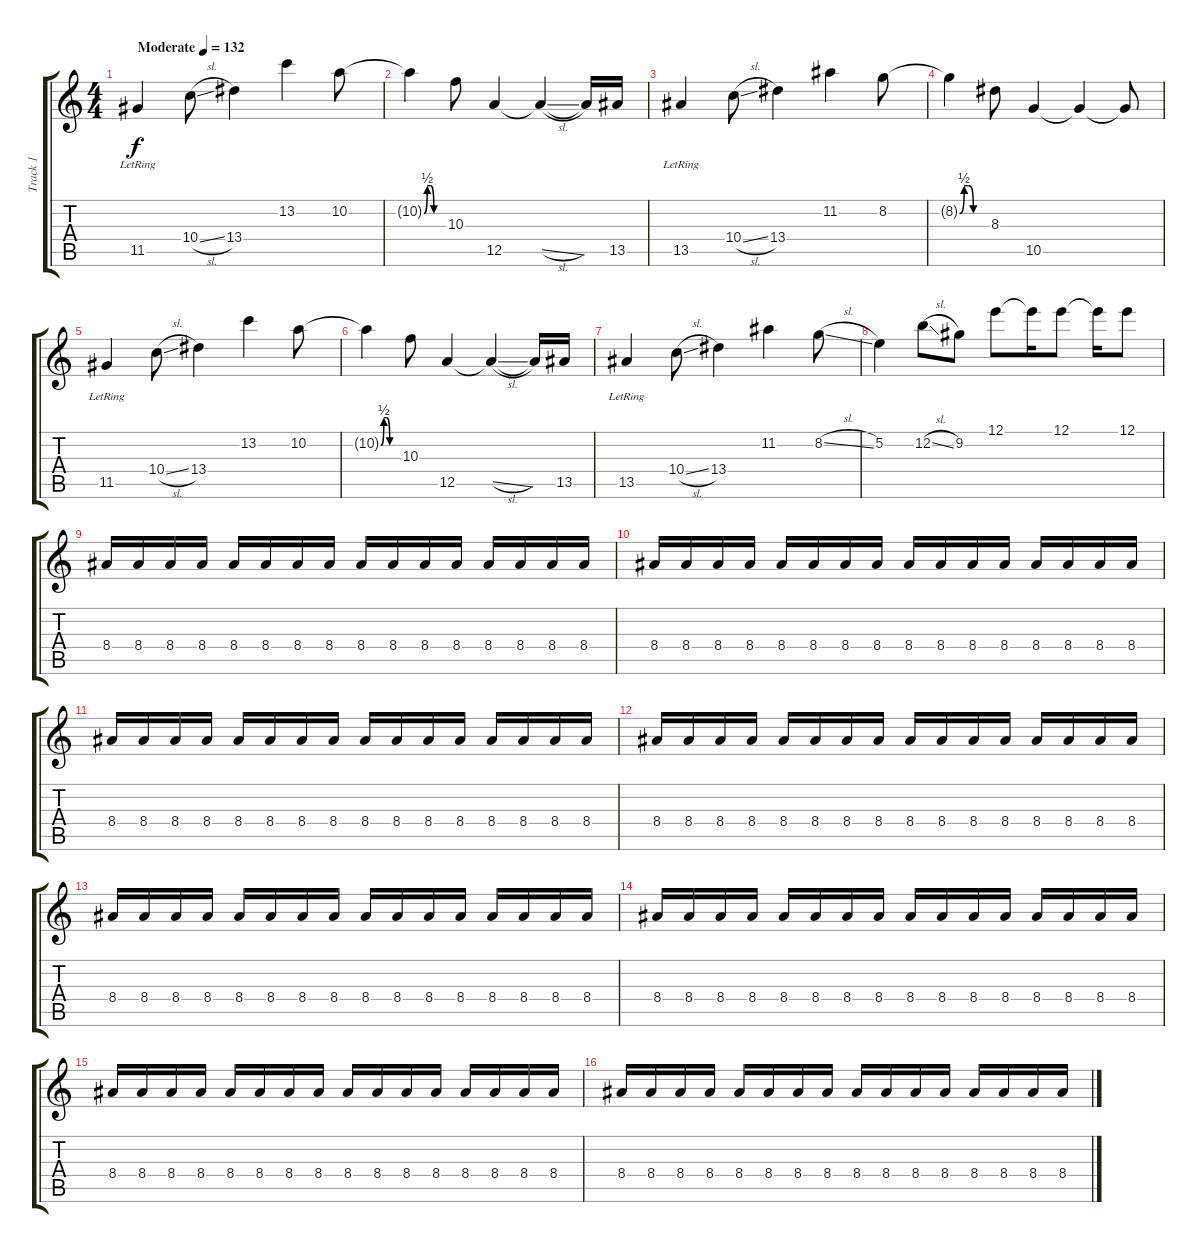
\track ("Track 1" "Track 1") {instrument overdrivenguitar}
\staff {score tabs}
\tuning (E4 B3 G3 D3 A2 E2) {hide}
\ts (4 4)
\tempo (132 "Moderate")
\clef g2
\ks c
11.5{lr}.4{dy f instrument overdrivenguitar} 10.4{sl}.8 13.4.4 13.2.4 10.2.8 |
10.2{be (custom 0 0 10 2 20 2 30 0 60 0) t}.4 10.3.8 12.5.4 12.5{sl t}.4 12.5{t}.16 13.5.16 |
13.5{lr}.4 10.4{sl}.8 13.4.4 11.2.4 8.2.8 |
8.2{be (custom 0 0 10 2 20 2 30 0 60 0) t}.4 8.3.8 10.5.4 10.5{t}.4 10.5{t}.8 |
11.5{lr}.4 10.4{sl}.8 13.4.4 13.2.4 10.2.8 |
10.2{be (custom 0 0 10 2 20 2 30 0 60 0) t}.4 10.3.8 12.5.4 12.5{sl t}.4 12.5{t}.16 13.5.16 |
13.5{lr}.4 10.4{sl}.8 13.4.4 11.2.4 8.2{sl}.8 |
5.2.4 12.2{sl}.8 9.2.8 12.1.8 12.1{t}.16 12.1.8 12.1{t}.16 12.1.8 |
8.4.16 8.4.16 8.4.16 8.4.16 8.4.16 8.4.16 8.4.16 8.4.16 8.4.16 8.4.16 8.4.16 8.4.16 8.4.16 8.4.16 8.4.16 8.4.16 |
8.4.16 8.4.16 8.4.16 8.4.16 8.4.16 8.4.16 8.4.16 8.4.16 8.4.16 8.4.16 8.4.16 8.4.16 8.4.16 8.4.16 8.4.16 8.4.16 |
8.4.16 8.4.16 8.4.16 8.4.16 8.4.16 8.4.16 8.4.16 8.4.16 8.4.16 8.4.16 8.4.16 8.4.16 8.4.16 8.4.16 8.4.16 8.4.16 |
8.4.16 8.4.16 8.4.16 8.4.16 8.4.16 8.4.16 8.4.16 8.4.16 8.4.16 8.4.16 8.4.16 8.4.16 8.4.16 8.4.16 8.4.16 8.4.16 |
8.4.16 8.4.16 8.4.16 8.4.16 8.4.16 8.4.16 8.4.16 8.4.16 8.4.16 8.4.16 8.4.16 8.4.16 8.4.16 8.4.16 8.4.16 8.4.16 |
8.4.16 8.4.16 8.4.16 8.4.16 8.4.16 8.4.16 8.4.16 8.4.16 8.4.16 8.4.16 8.4.16 8.4.16 8.4.16 8.4.16 8.4.16 8.4.16 |
8.4.16 8.4.16 8.4.16 8.4.16 8.4.16 8.4.16 8.4.16 8.4.16 8.4.16 8.4.16 8.4.16 8.4.16 8.4.16 8.4.16 8.4.16 8.4.16 |
8.4.16 8.4.16 8.4.16 8.4.16 8.4.16 8.4.16 8.4.16 8.4.16 8.4.16 8.4.16 8.4.16 8.4.16 8.4.16 8.4.16 8.4.16 8.4.16
